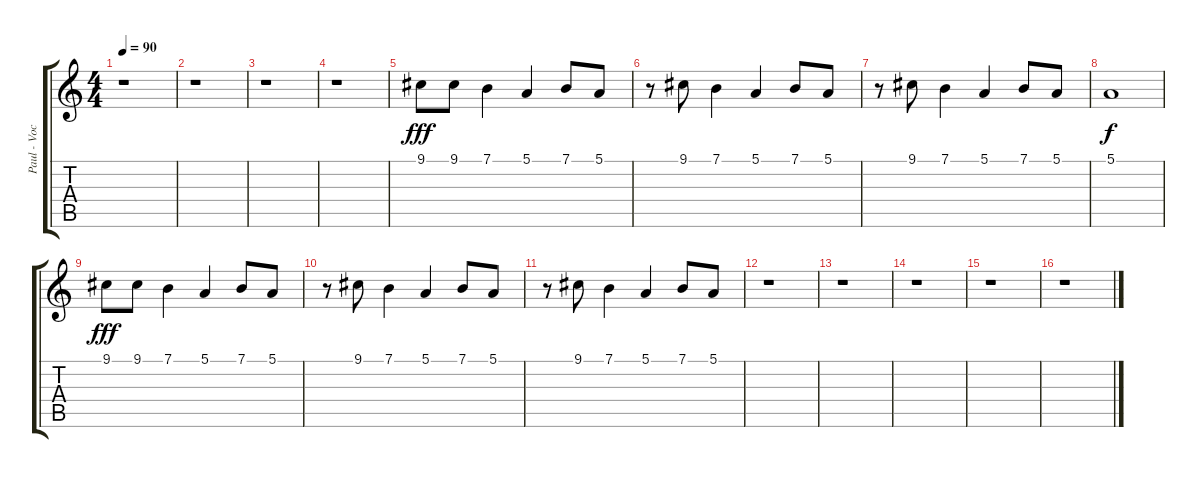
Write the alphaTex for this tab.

\track ("Paul - Vocal" "Paul - Voc") {instrument altosax}
\staff {score tabs}
\tuning (E4 B3 G3 D3 A2 E2) {hide}
\ts (4 4)
\tempo 90
\clef g2
\ks c
r.1{dy fff} |
r.1 |
r.1 |
r.1 |
9.1.8 9.1.8 7.1.4 5.1.4 7.1.8 5.1.8 |
r.8 9.1.8 7.1.4 5.1.4 7.1.8 5.1.8 |
r.8 9.1.8 7.1.4 5.1.4 7.1.8 5.1.8 |
5.1.1{dy f} |
9.1.8{dy fff} 9.1.8 7.1.4 5.1.4 7.1.8 5.1.8 |
r.8 9.1.8 7.1.4 5.1.4 7.1.8 5.1.8 |
r.8 9.1.8 7.1.4 5.1.4 7.1.8 5.1.8 |
r.1 |
r.1 |
r.1 |
r.1 |
r.1
